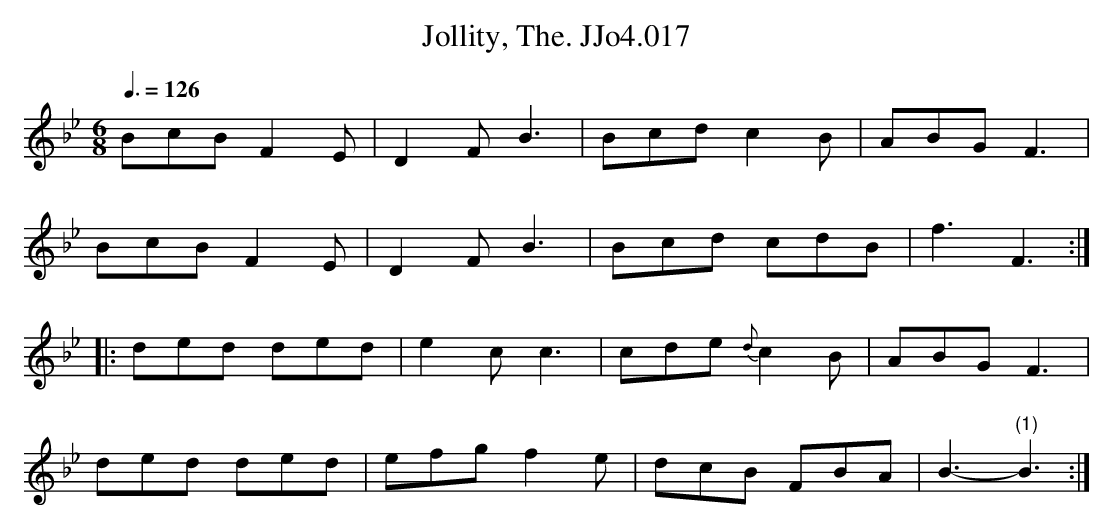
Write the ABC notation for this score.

X:1
T:Jollity, The. JJo4.017
M:6/8
L:1/8
Q:3/8=126
K:Bb
BcBF2E|D2FB3|Bcdc2B|ABGF3|
BcBF2E|D2FB3|Bcd cdB|f3F3:|
|:ded ded|e2cc3|cde {d}c2B|ABGF3|
ded ded|efgf2e|dcB FBA|B3-"(1)"B3:|
